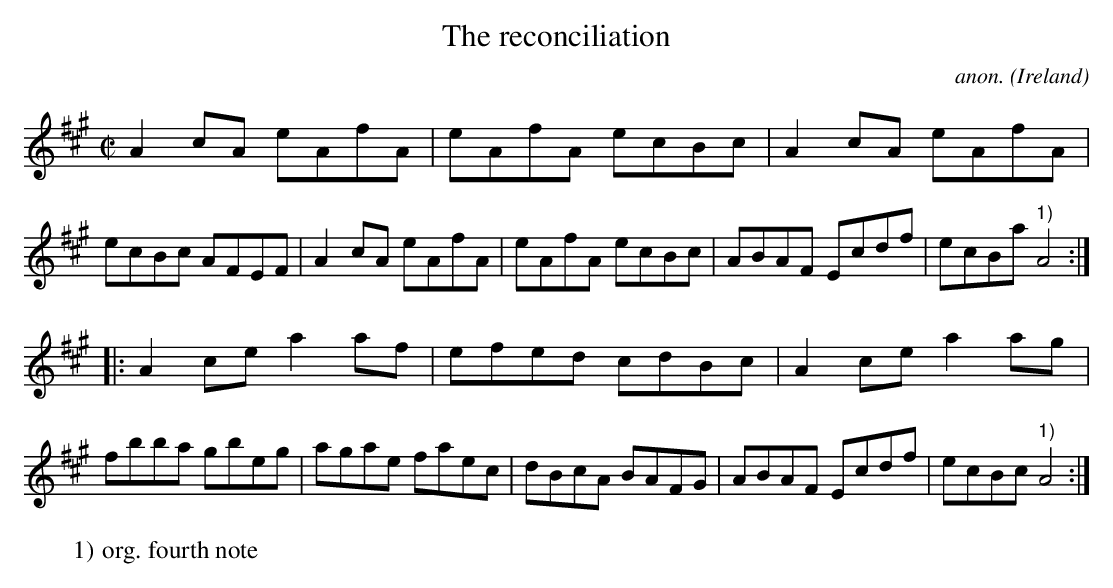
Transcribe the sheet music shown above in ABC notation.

X:1
T:The reconciliation
C:anon.
O:Ireland
M:C|
L:1/8
K:A
A2cA eAfA|eAfA ecBc|A2cA eAfA|ecBc AFEF|A2cA eAfA|eAfA ecBc|ABAF Ecdf|ecBa "^1)"A4:|
|:A2ce a2af|efed cdBc|A2ce a2ag|fbba gbeg|agae faec|dBcA BAFG|ABAF Ecdf|ecBc "^1)"A4:|
W:1) org. fourth note
